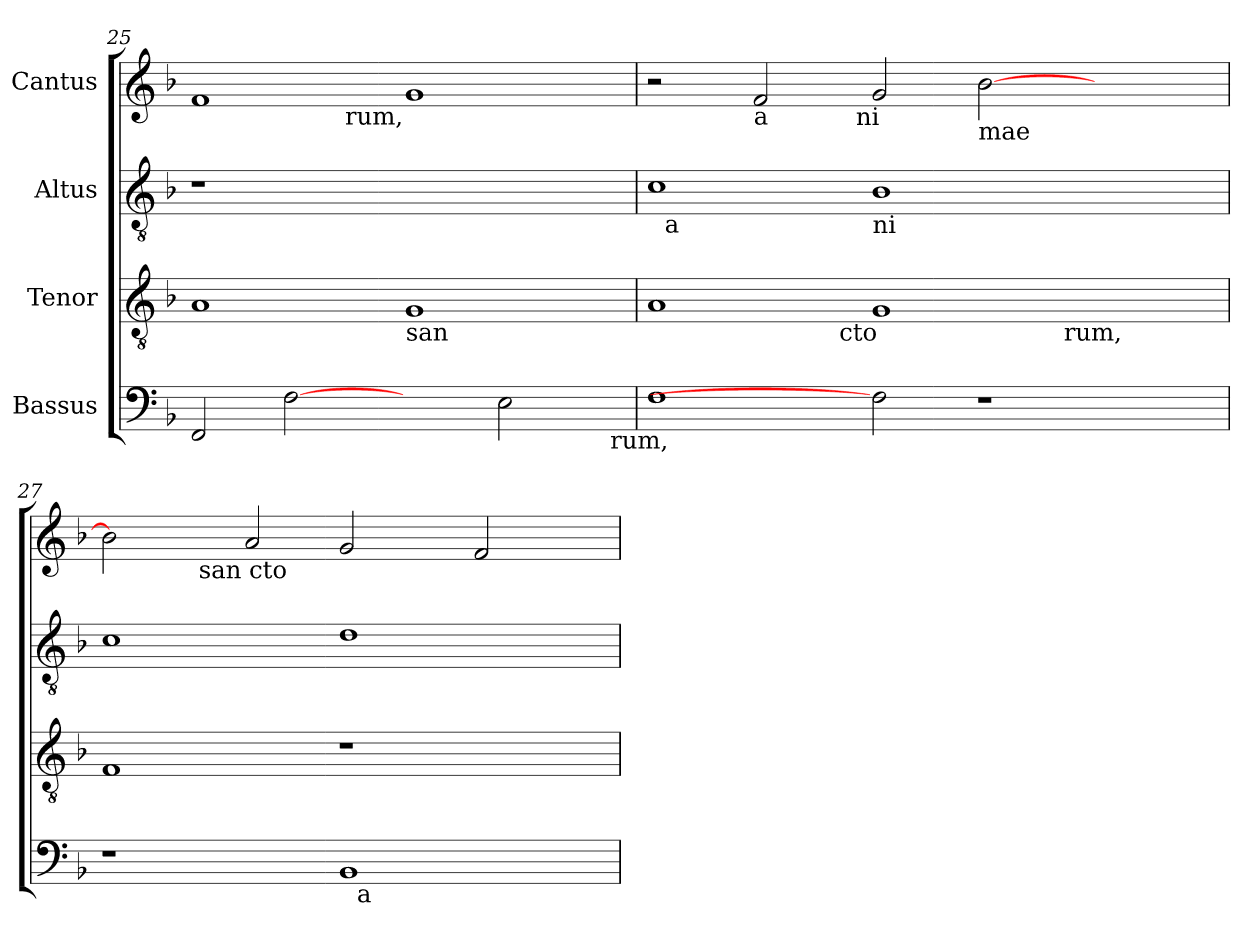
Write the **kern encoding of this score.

**kern	**kern	**kern	**kern
*part4	*part3	*part2	*part1
*staff4	*staff3	*staff2	*staff1
*I"Bassus	*I"Tenor	*I"Altus	*I"Cantus
!!LO:PB:g=z
*clefF4	*clefGv2	*clefGv2	*clefG2
*ITrd7c12	*	*	*
*k[b-]	*k[b-]	*k[b-]	*k[b-]
*F:	*F:	*F:	*F:
=25	=25	=25	=25
!	!	!	!LO:TX:b:t=cto
*^	*	*	*^
2FFF/	1ryy	1A	1r	1f	2.ryy
[2FF	.	.	.	.	.
!	!	!	!	!	!LO:TX:b:t=rum,
.	.	.	.	.	1ryy
!	!	!LO:TX:b:t=san	!	!	!
2ryy	2...ryy	1G	1ryy	1g	.
2EE\	.	.	.	.	.
.	.	.	.	.	4ryy
!	!LO:TX:b:t=rum,	!	!	!	!
.	16ryy	.	.	.	.
*v	*v	*	*	*	*
=26	=26	=26	=26	=26
*	*^	*^	*	*
1FF	1A	2...ryy	1c	32ryy	2r	2ryy
!	!	!	!	!LO:TX:b:t=a	!	!
.	.	.	.	1ryy	.	.
!	!	!	!	!	!LO:TX:b:t=a	!
.	.	.	.	.	2f/	4...ryy
!	!	!LO:TX:b:t=cto	!	!	!	!
.	.	1ryy	.	.	.	.
!	!	!	!	!	!	!LO:TX:b:t=ni
.	.	.	.	.	.	1ryy
!	!	!	!LO:TX:b:t=ni	!	!	!
2FF]	1G	.	1B-	.	2g/	.
.	.	.	.	1ryy	.	.
!	!	!	!	!	!LO:TX:b:t=mae	!
1r	.	.	.	.	[>2b-\	.
!	!	!LO:TX:b:t=rum,	!	!	!	!
.	.	2ryy	.	.	.	.
.	.	.	.	.	.	2ryy
.	2ryy	.	2ryy	.	2ryy	.
.	.	.	.	4...ryy	.	.
.	.	16ryy	.	.	.	.
.	.	.	.	.	.	32ryy
=27	=27	=27	=27	=27	=27	=27
!	!	!	!LO:TX:b:t=mae	!	!	!
*	*v	*v	*	*	*	*
*^	*	*v	*v	*	*
1r	1ryy	1F	1c	2b-\]	4ryy
.	.	.	.	.	16.ryy
!	!	!	!	!	!LO:TX:b:t=san cto
.	.	.	.	.	1ryy
.	.	.	.	2a/	.
1BBB-	32ryy	1r	1d	2g/	.
!	!LO:TX:b:t=a	!	!	!	!
.	2ryy	.	.	.	.
.	.	.	.	.	2ryy
.	.	.	.	2f/	.
.	4...ryy	.	.	.	.
.	.	.	.	.	8ryy
.	.	.	.	.	32ryy
*v	*v	*	*	*v	*v
=	=	=	=
*-	*-	*-	*-
